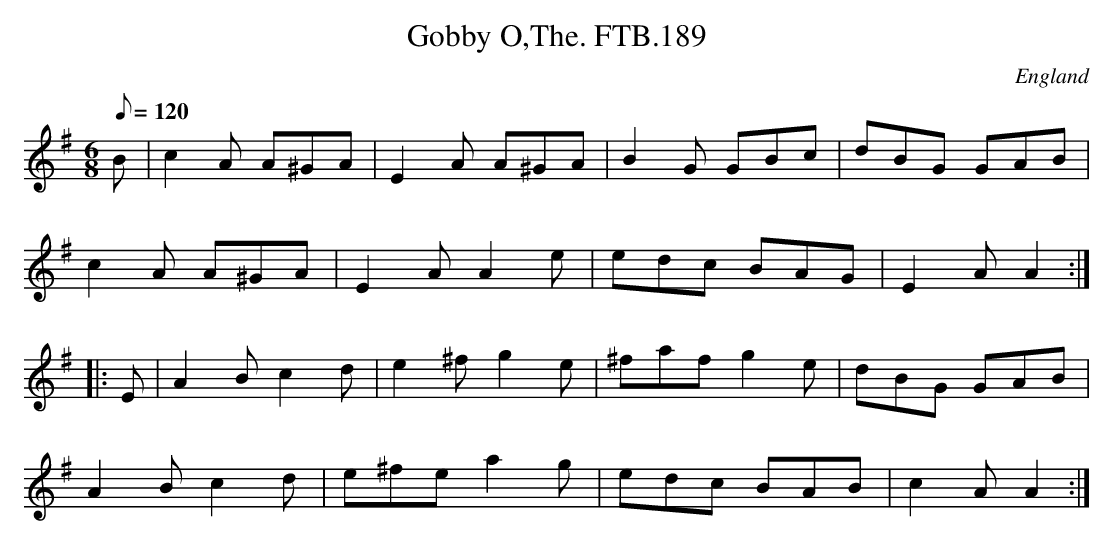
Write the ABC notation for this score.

X:1
T:Gobby O,The. FTB.189
M:6/8
Q:120
O:England
K:G major
B|c2A A^GA|E2A A^GA|B2G GBc|dBG GAB|
c2A A^GA|E2A A2e|edc BAG|E2A A2:|
|:E|A2B c2d|e2^f g2e|^faf g2e|dBG GAB|
A2B c2d|e^fe a2g|edc BAB|c2A A2:|
